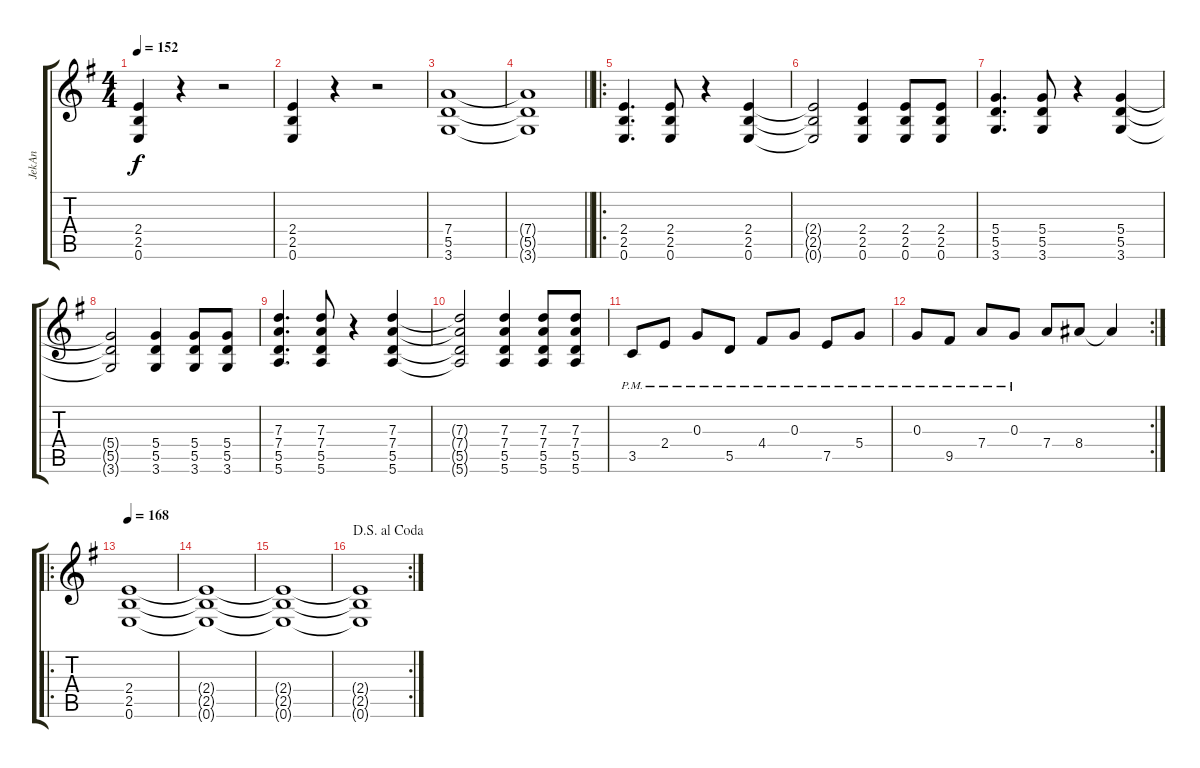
\track ("JekAn" "JekAn") {instrument distortionguitar}
\staff {score tabs}
\tuning (E4 B3 G3 D3 A2 E2) {hide}
\ts (4 4)
\tempo 152
\clef g2
\ks g
(2.4 2.5 0.6).4{dy f} r.4 r.2 |
(2.4 2.5 0.6).4 r.4 r.2 |
(7.4 5.5 3.6).1 |
\barLineRight lightlight
(7.4{t} 5.5{t} 3.6{t}).1 |
\ro
(2.4 2.5 0.6).4{d} (2.4 2.5 0.6).8 r.4 (2.4 2.5 0.6).4 |
(2.4{t} 2.5{t} 0.6{t}).2 (2.4 2.5 0.6).4 (2.4 2.5 0.6).8 (2.4 2.5 0.6).8 |
(5.4 5.5 3.6).4{d} (5.4 5.5 3.6).8 r.4 (5.4 5.5 3.6).4 |
(5.4{t} 5.5{t} 3.6{t}).2 (5.4 5.5 3.6).4 (5.4 5.5 3.6).8 (5.4 5.5 3.6).8 |
(7.3 7.4 5.5 5.6).4{d} (7.3 7.4 5.5 5.6).8 r.4 (7.3 7.4 5.5 5.6).4 |
(7.3{t} 7.4{t} 5.5{t} 5.6{t}).2 (7.3 7.4 5.5 5.6).4 (7.3 7.4 5.5 5.6).8 (7.3 7.4 5.5 5.6).8 |
3.5{pm}.8 2.4{pm}.8 0.3{pm}.8 5.5{pm}.8 4.4{pm}.8 0.3{pm}.8 7.5{pm}.8 5.4{pm}.8 |
\rc 2
0.3{pm}.8 9.5{pm}.8 7.4{pm}.8 0.3{pm}.8 7.4.8 8.4.8 8.4{t}.4 |
\ro
\tempo 168
(2.4 2.5 0.6).1 |
(2.4{t} 2.5{t} 0.6{t}).1 |
(2.4{t} 2.5{t} 0.6{t}).1 |
\rc 2
\jump dalsegnoalcoda
(2.4{t} 2.5{t} 0.6{t}).1
